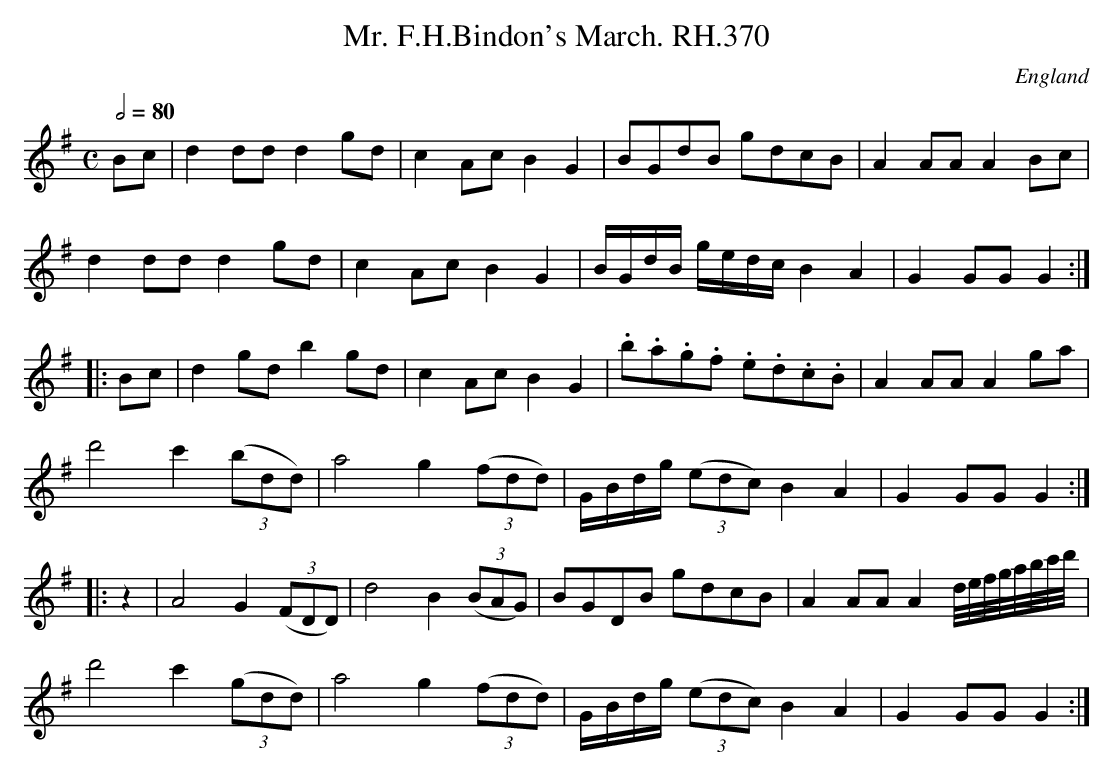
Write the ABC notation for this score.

X:1
T:Mr. F.H.Bindon's March. RH.370
O:England
M:C
L:1/8
Q:2/4=80
K:G
Bc|d2dd d2gd|c2 Ac B2G2|\
BGdB gdcB|A2AA A2Bc|
d2dd d2gd|c2Ac B2G2|\
B/G/d/B/ g/e/d/c/B2A2|G2GG G2:|
|:Bc|d2gd b2gd|c2Ac B2G2|\
.b.a.g.f .e.d.c.B|A2AA A2ga|
d'4 c'2 ((3bdd)|a4 g2 ((3fdd)|\
G/B/d/g/ ((3edc) B2A2|G2GG G2:|
|:z2|A4 G2 ((3FDD)|d4 B2 ((3BAG)|\
BGDB gdcB|A2AA A2d/4e/4f/4g/4a/4b/4c'/4d'/4|
d'4 c'2 ((3gdd)|a4 g2 ((3fdd)|\
G/B/d/g/ ((3edc) B2A2|G2GG G2:|
